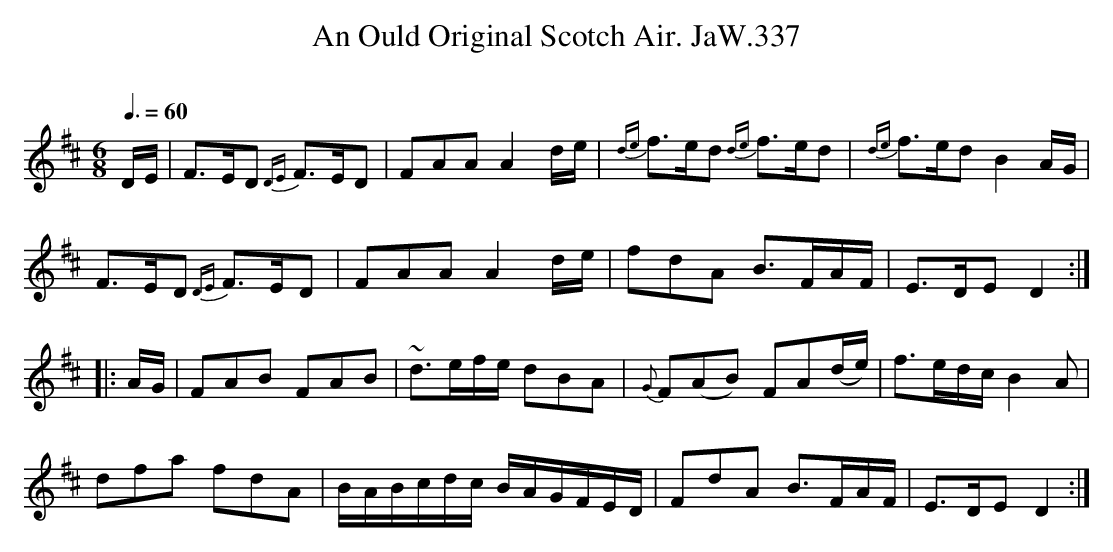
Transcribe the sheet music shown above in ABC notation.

X:1
T:Ould Original Scotch Air. JaW.337, An
M:6/8
L:1/8
Q:3/8=60
O:
K:D
D/E/|F>ED {DE}F>ED|FAA A2d/e/|{de}f>ed {de}f>ed|{de}f>ed B2A/G/|
F>ED {DE}F>ED|FAA A2d/e/|fdA B>FA/F/|E>DE D2:|
|:A/G/|FAB FAB|~d>ef/e/ dBA|{G}F(AB) FA(d/e/)|f>ed/c/ B2A|
dfa fdA|B/A/B/c/d/c/ B/A/G/F/E/D/|FdA B>FA/F/|E>DE D2:|
